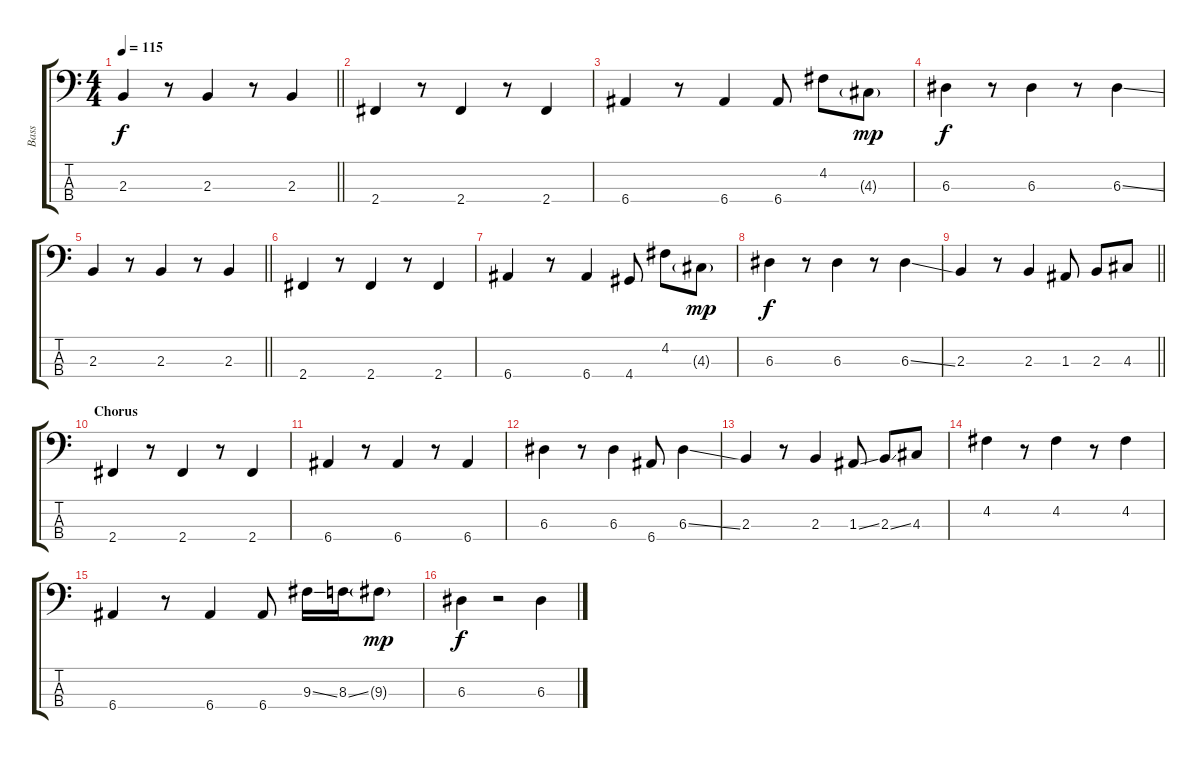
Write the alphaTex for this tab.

\track ("Bass" "Bass") {instrument electricbassfinger}
\staff {score tabs}
\tuning (G2 D2 A1 E1) {hide}
\ts (4 4)
\tempo 115
\clef f4
\barLineRight lightlight
\ks c
2.3.4{dy f} r.8 2.3.4 r.8 2.3.4 |
2.4.4 r.8 2.4.4 r.8 2.4.4 |
6.4.4 r.8 6.4.4 6.4.8 4.2.8 4.3{g}.8{dy mp} |
6.3.4{dy f} r.8 6.3.4 r.8 6.3{ss}.4 |
\barLineRight lightlight
2.3.4 r.8 2.3.4 r.8 2.3.4 |
2.4.4 r.8 2.4.4 r.8 2.4.4 |
6.4.4 r.8 6.4.4 4.4.8 4.2.8 4.3{g}.8{dy mp} |
6.3.4{dy f} r.8 6.3.4 r.8 6.3{ss}.4 |
\barLineRight lightlight
2.3.4 r.8 2.3.4 1.3.8 2.3.8 4.3.8 |
\section ("" "Chorus")
2.4.4 r.8 2.4.4 r.8 2.4.4 |
6.4.4 r.8 6.4.4 r.8 6.4.4 |
6.3.4 r.8 6.3.4 6.4.8 6.3{ss}.4 |
2.3.4 r.8 2.3.4 1.3{ss}.8 2.3{ss}.8 4.3.8 |
4.2.4 r.8 4.2.4 r.8 4.2.4 |
6.4.4 r.8 6.4.4 6.4.8 9.3{ss}.16 8.3{ss}.16 9.3{g}.8{dy mp} |
6.3.4{dy f} r.2 6.3{ss}.4
